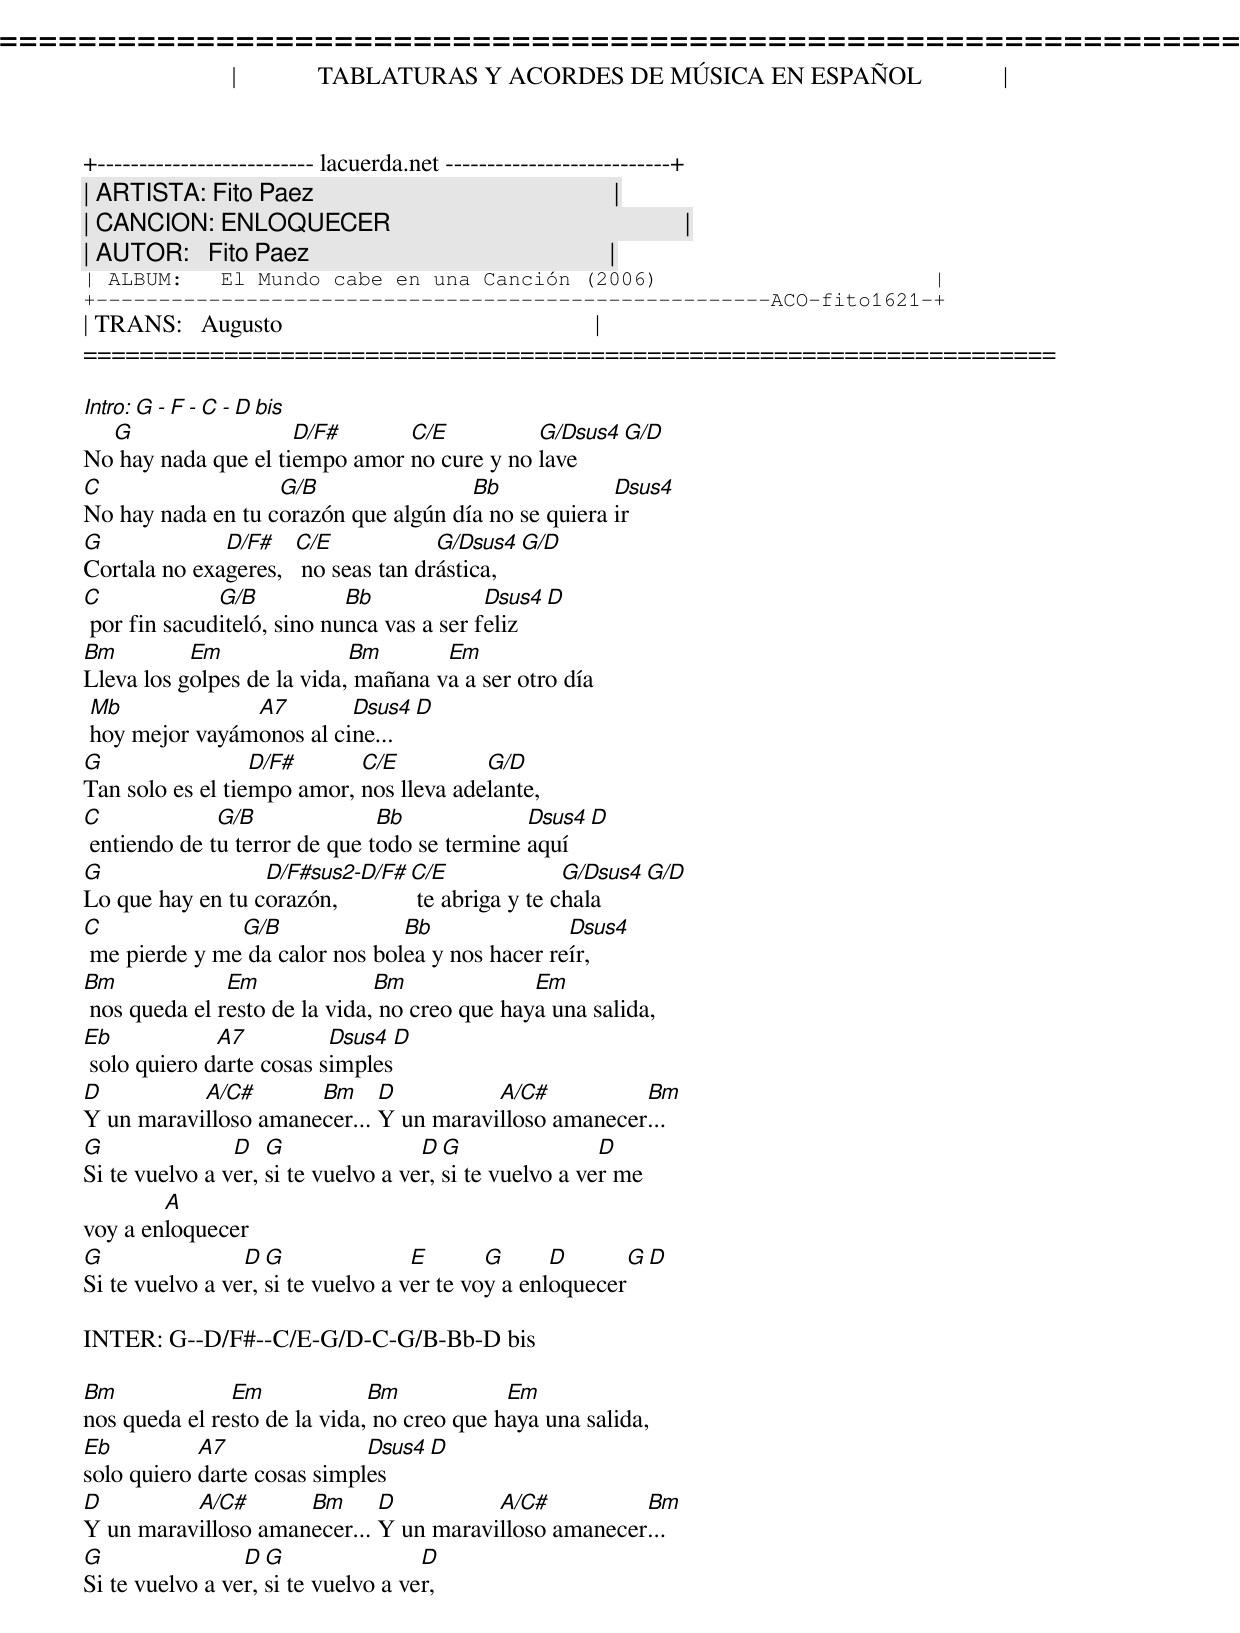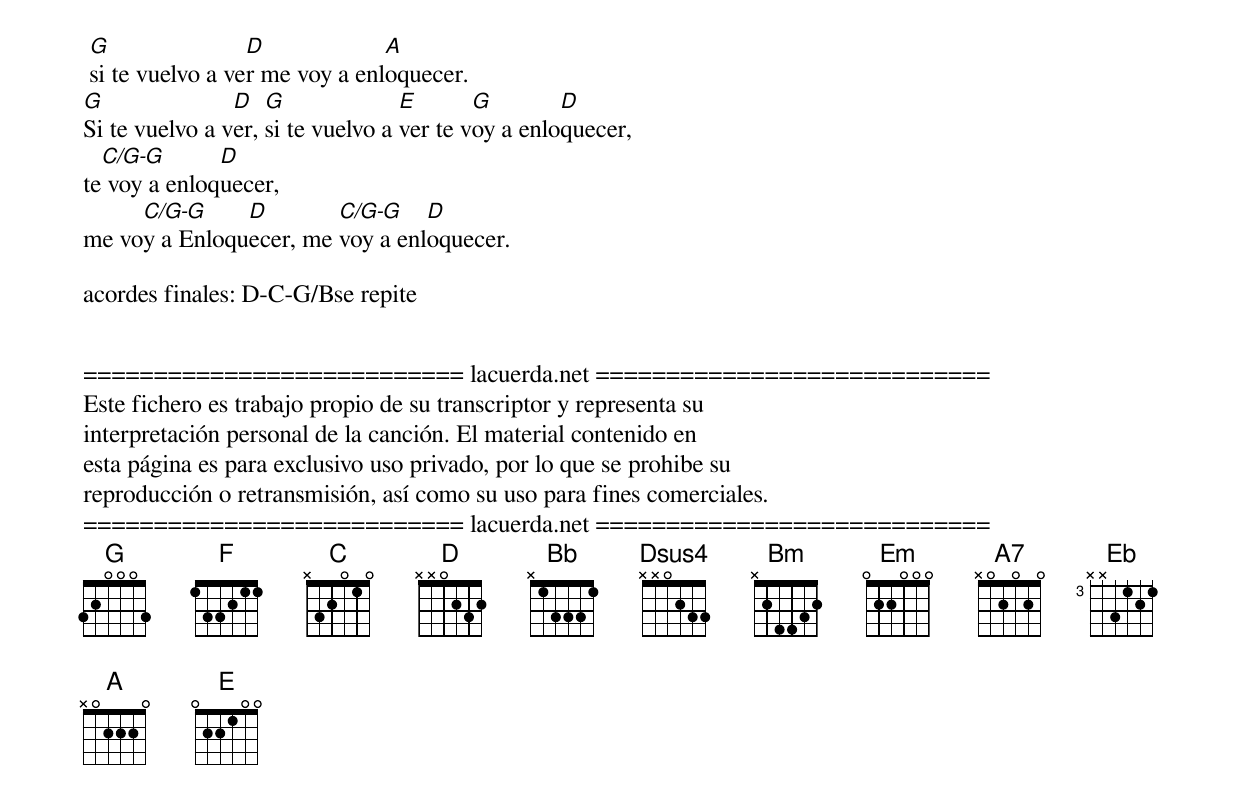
=====================================================================
|             TABLATURAS Y ACORDES DE MÚSICA EN ESPAÑOL             |
+-------------------------- lacuerda.net ---------------------------+
| ARTISTA: Fito Paez                                                |
| CANCION: ENLOQUECER                                               |
| AUTOR:   Fito Paez                                                |
| ALBUM:   El Mundo cabe en una Canción (2006)                      |
+------------------------------------------------------ACO-fito1621-+
| TRANS:   Augusto                                                  |
=====================================================================

Intro: G - F - C - D bis
  G                  D/F#      C/E          G/Dsus4  G/D
No hay nada que el tiempo amor no cure y no lave
C                  G/B                Bb             Dsus4
No hay nada en tu corazón que algún día no se quiera ir
G             D/F#    C/E            G/Dsus4  G/D
Cortala no exageres,   no seas tan drástica,
C             G/B           Bb             Dsus4  D
 por fin sacuditeló, sino nunca vas a ser feliz
Bm         Em               Bm       Em
Lleva los golpes de la vida, mañana va a ser otro día
 Mb             A7        Dsus4  D
 hoy mejor vayámonos al cine...
G                 D/F#      C/E          G/D
Tan solo es el tiempo amor, nos lleva adelante,
C             G/B              Bb             Dsus4  D
 entiendo de tu terror de que todo se termine aquí
G                 D/F#sus2-D/F#  C/E              G/Dsus4  G/D
Lo que hay en tu corazón,         te abriga y te chala
C              G/B              Bb               Dsus4
 me pierde y me da calor nos bolea y nos hacer reír,
Bm             Em              Bm              Em
 nos queda el resto de la vida, no creo que haya una salida,
Eb            A7          Dsus4  D
 solo quiero darte cosas simples
D          A/C#       Bm     D          A/C#          Bm
Y un maravilloso amanecer... Y un maravilloso amanecer...
G               D   G                D  G                D
Si te vuelvo a ver, si te vuelvo a ver, si te vuelvo a ver me
        A
voy a enloquecer
G                D  G               E       G      D       G  D
Si te vuelvo a ver, si te vuelvo a ver te voy a enloquecer

INTER: G--D/F#--C/E-G/D-C-G/B-Bb-D bis

Bm             Em             Bm            Em
nos queda el resto de la vida, no creo que haya una salida,
Eb          A7               Dsus4 D
solo quiero darte cosas simples
D         A/C#       Bm      D          A/C#          Bm
Y un maravilloso amanecer... Y un maravilloso amanecer...
G                D  G                D
Si te vuelvo a ver, si te vuelvo a ver,
 G                D             A
 si te vuelvo a ver me voy a enloquecer.
G               D   G              E       G        D
Si te vuelvo a ver, si te vuelvo a ver te voy a enloquecer,
  C/G-G       D
te voy a enloquecer,
     C/G-G     D        C/G-G    D
me voy a Enloquecer, me voy a enloquecer.

acordes finales: D-C-G/Bse repite


=========================== lacuerda.net ============================
Este fichero es trabajo propio de su transcriptor y representa su
interpretación personal de la canción. El material contenido en
esta página es para exclusivo uso privado, por lo que se prohibe su
reproducción o retransmisión, así como su uso para fines comerciales.
=========================== lacuerda.net ============================
